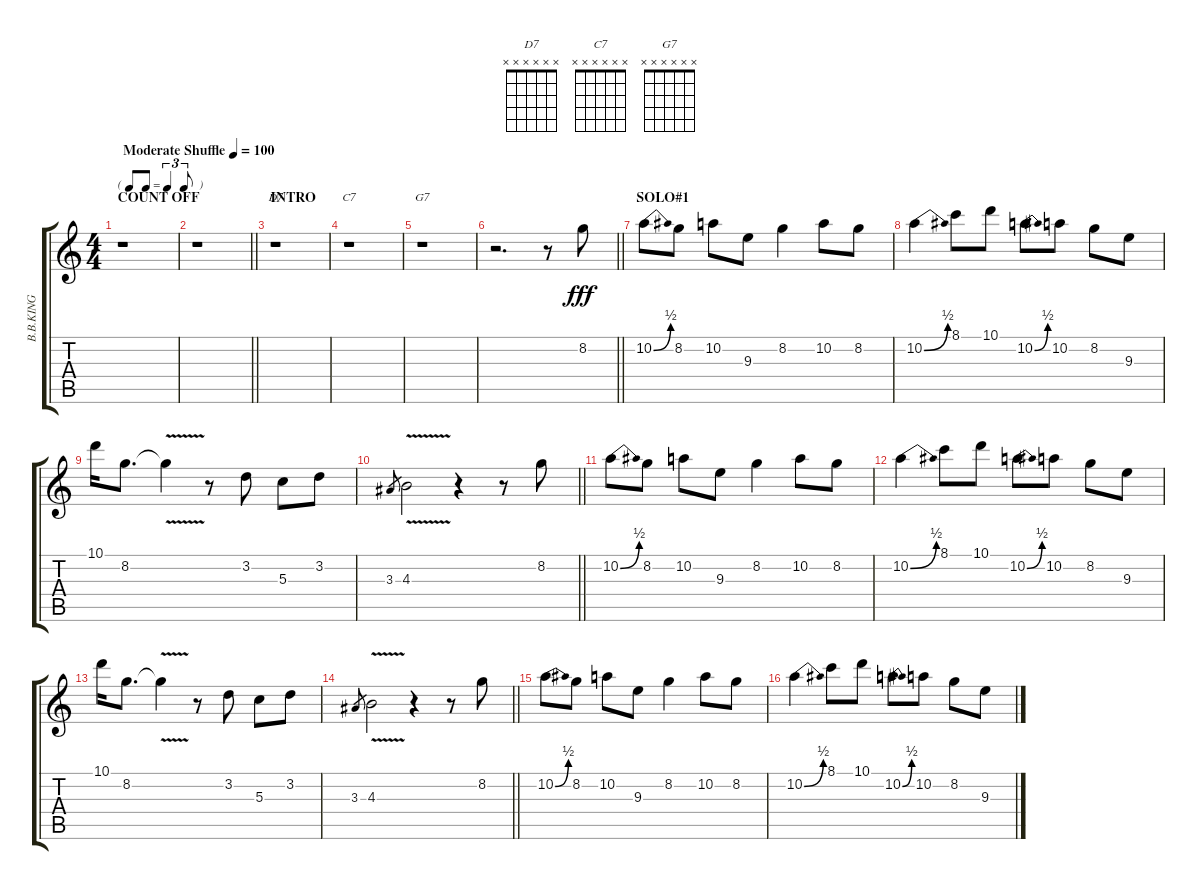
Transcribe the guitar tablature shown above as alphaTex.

\track ("B.B.KING" "B.B.KING") {instrument electricguitarjazz}
\staff {score tabs}
\tuning (E4 B3 G3 D3 A2 E2) {hide}
\chord ("D7" x x x x x x)
\chord ("C7" x x x x x x)
\chord ("G7" x x x x x x)
\ts (4 4)
\tf triplet8th
\section ("" "COUNT OFF")
\tempo (100 "Moderate Shuffle")
\clef g2
\ks c
r.1{dy fff instrument electricguitarjazz} |
\barLineRight lightlight
r.1 |
\section ("" "INTRO")
r.1{ch "D7"} |
r.1{ch "C7"} |
r.1{ch "G7"} |
\barLineRight lightlight
r.2{d} r.8 8.2.8 |
\section ("" "SOLO#1")
10.2{be (bend 0 0 60 2)}.8 8.2.8 10.2.8 9.3.8 8.2.4 10.2.8 8.2.8 |
10.2{be (bend 0 0 60 2)}.4 8.1.8 10.1.8 10.2{be (bend 0 0 60 2)}.8 10.2.8 8.2.8 9.3.8 |
10.1.16 8.2.8{d} 8.2{v t}.4 r.8 3.2.8 5.3.8 3.2.8 |
\barLineRight lightlight
3.3.8{gr} 4.3{v}.2 r.4 r.8 8.2.8 |
10.2{be (bend 0 0 60 2)}.8 8.2.8 10.2.8 9.3.8 8.2.4 10.2.8 8.2.8 |
10.2{be (bend 0 0 60 2)}.4 8.1.8 10.1.8 10.2{be (bend 0 0 60 2)}.8 10.2.8 8.2.8 9.3.8 |
10.1.16 8.2.8{d} 8.2{v t}.4 r.8 3.2.8 5.3.8 3.2.8 |
\barLineRight lightlight
3.3.8{gr} 4.3{v}.2 r.4 r.8 8.2.8 |
10.2{be (bend 0 0 60 2)}.8 8.2.8 10.2.8 9.3.8 8.2.4 10.2.8 8.2.8 |
10.2{be (bend 0 0 60 2)}.4 8.1.8 10.1.8 10.2{be (bend 0 0 60 2)}.8 10.2.8 8.2.8 9.3.8
